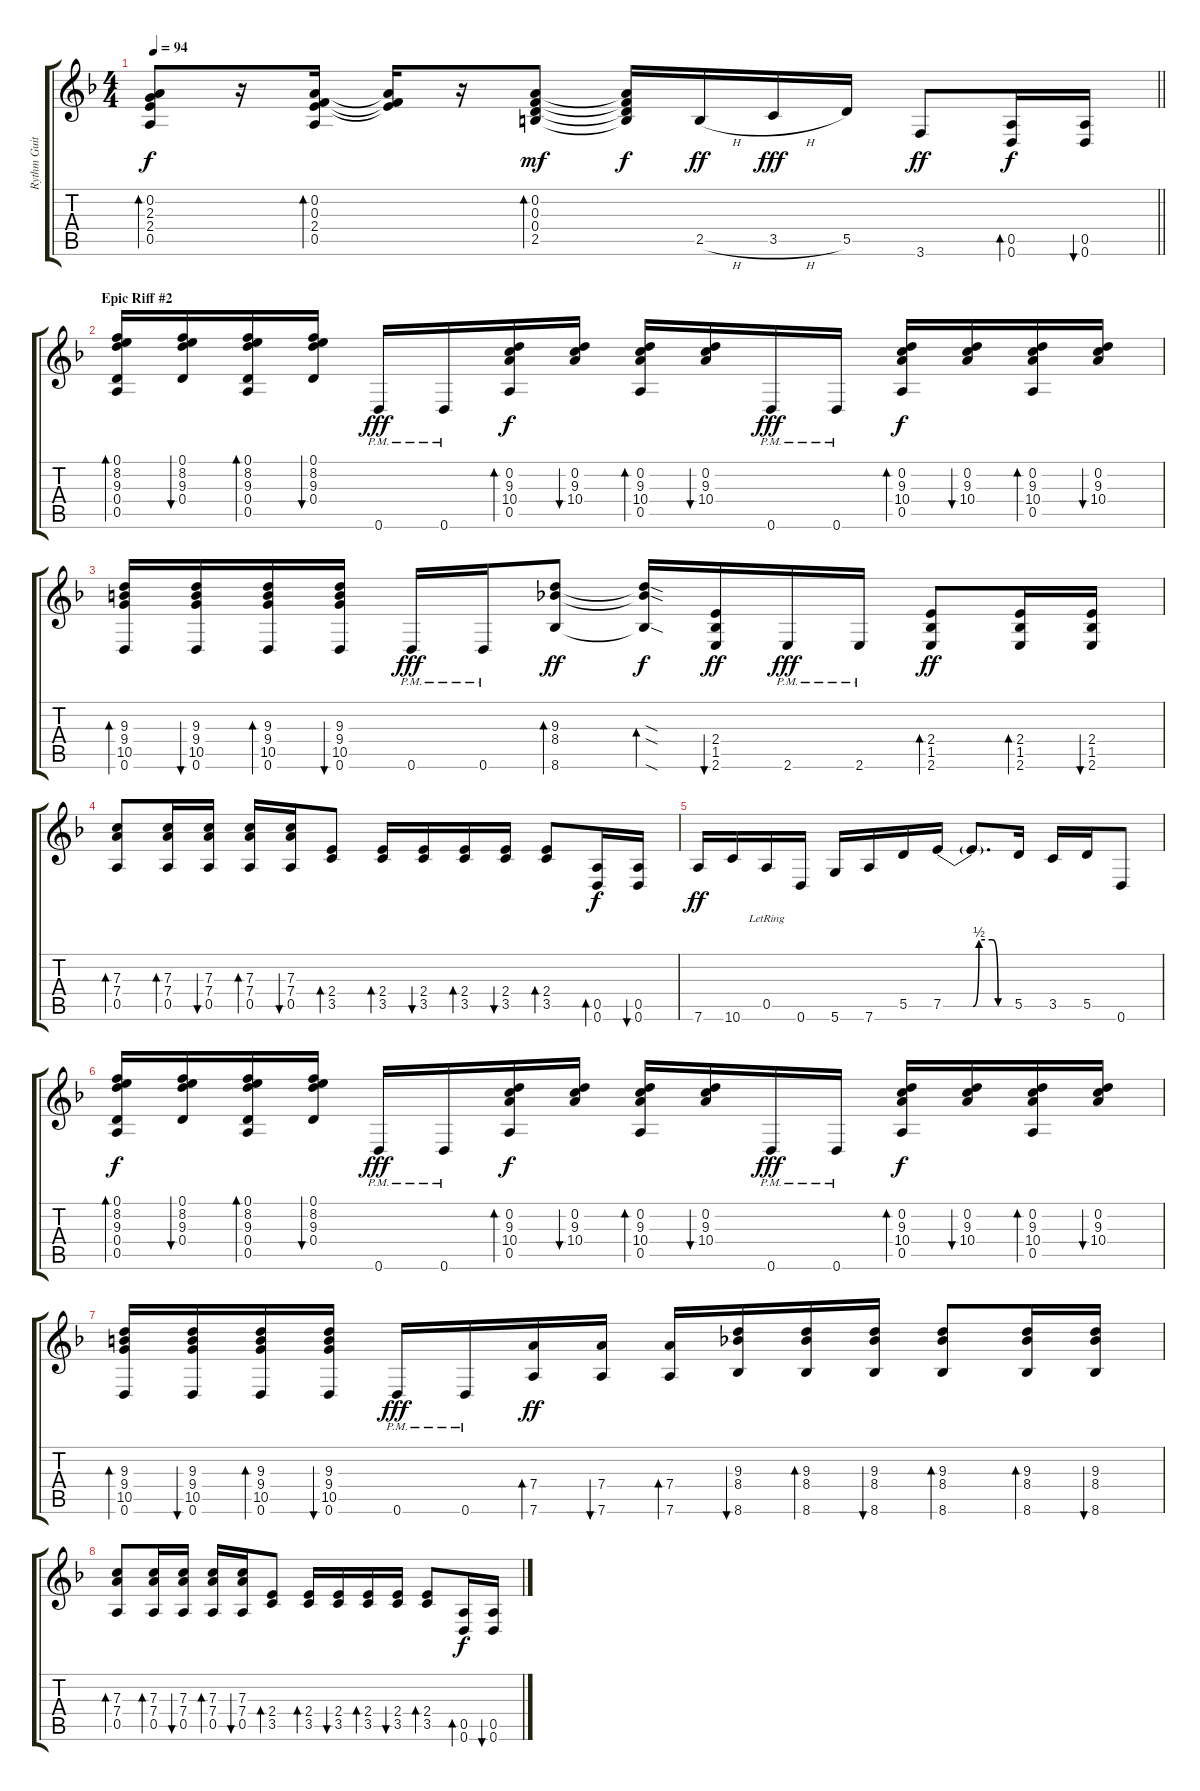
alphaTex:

\track ("Rythm Guitar 2" "Rythm Guit") {instrument distortionguitar}
\staff {score tabs}
\tuning (E4 A3 F3 D3 A2 D2) {hide}
\ts (4 4)
\tempo 94
\clef g2
\barLineRight lightlight
\ks dminor
(0.2 2.3 2.4 0.5).8{bd 30 dy f} r.16 (0.2 0.3 2.4 0.5).16{bd 30} (0.2{t} 0.3{t} 2.4{t}).16 r.16 (0.2 0.3 0.4 2.5).8{bd 30 dy mf} (0.2{t} 0.3{t} 0.4{t} 2.5{t}).16{dy f} 2.5{h}.16{dy ff} 3.5{h}.16{dy fff} 5.5.16 3.6.8{dy ff} (0.5 0.6).16{bd 30 dy f} (0.5 0.6).16{bu 30} |
\section ("" "Epic Riff #2")
(0.1 8.2 9.3 0.4 0.5).16{bd 30} (0.1 8.2 9.3 0.4).16{bu 30} (0.1 8.2 9.3 0.4 0.5).16{bd 30} (0.1 8.2 9.3 0.4).16{bu 30} 0.6{pm}.16{dy fff} 0.6{pm}.16 (0.2 9.3 10.4 0.5).16{bd 30 dy f} (0.2 9.3 10.4).16{bu 30} (0.2 9.3 10.4 0.5).16{bd 30} (0.2 9.3 10.4).16{bu 30} 0.6{pm}.16{dy fff} 0.6{pm}.16 (0.2 9.3 10.4 0.5).16{bd 30 dy f} (0.2 9.3 10.4).16{bu 30} (0.2 9.3 10.4 0.5).16{bd 30} (0.2 9.3 10.4).16{bu 30} |
(9.3 9.4 10.5 0.6).16{bd 30} (9.3 9.4 10.5 0.6).16{bu 30} (9.3 9.4 10.5 0.6).16{bd 30} (9.3 9.4 10.5 0.6).16{bu 30} 0.6{pm}.16{dy fff} 0.6{pm}.16 (9.3 8.4 8.6).8{bd 30 dy ff} (9.3{sod t} 8.4{sod t} 8.6{sod t}).16{bd 30 dy f} (2.4 1.5 2.6).16{bu 30 dy ff} 2.6{pm}.16{dy fff} 2.6{pm}.16 (2.4 1.5 2.6).8{bd 30 dy ff} (2.4 1.5 2.6).16{bd 30} (2.4 1.5 2.6).16{bu 60} |
(7.3 7.4 0.5).8{bd 30} (7.3 7.4 0.5).16{bd 30} (7.3 7.4 0.5).16{bu 30} (7.3 7.4 0.5).16{bd 30} (7.3 7.4 0.5).16{bu 30} (2.4 3.5).8{bd 30} (2.4 3.5).16{bd 30} (2.4 3.5).16{bu 30} (2.4 3.5).16{bd 30} (2.4 3.5).16{bu 30} (2.4 3.5).8{bd 30} (0.5 0.6).16{bd 30 dy f} (0.5 0.6).16{bu 30} |
7.6.16{dy ff} 10.6.16 0.5{lr}.16 0.6.16 5.6.16 7.6.16 5.5.16 7.5{be (custom 0 0 25 0 30 2 41 2 46 0 60 0)}.16 7.5{t}.8{d} 5.5.16 3.5.16 5.5.16 0.6.8 |
(0.1 8.2 9.3 0.4 0.5).16{bd 30 dy f} (0.1 8.2 9.3 0.4).16{bu 30} (0.1 8.2 9.3 0.4 0.5).16{bd 30} (0.1 8.2 9.3 0.4).16{bu 30} 0.6{pm}.16{dy fff} 0.6{pm}.16 (0.2 9.3 10.4 0.5).16{bd 30 dy f} (0.2 9.3 10.4).16{bu 30} (0.2 9.3 10.4 0.5).16{bd 30} (0.2 9.3 10.4).16{bu 30} 0.6{pm}.16{dy fff} 0.6{pm}.16 (0.2 9.3 10.4 0.5).16{bd 30 dy f} (0.2 9.3 10.4).16{bu 30} (0.2 9.3 10.4 0.5).16{bd 30} (0.2 9.3 10.4).16{bu 30} |
(9.3 9.4 10.5 0.6).16{bd 30} (9.3 9.4 10.5 0.6).16{bu 30} (9.3 9.4 10.5 0.6).16{bd 30} (9.3 9.4 10.5 0.6).16{bu 30} 0.6{pm}.16{dy fff} 0.6{pm}.16 (7.4 7.6).16{bd 30 dy ff} (7.4 7.6).16{bu 30} (7.4 7.6).16{bd 30} (9.3 8.4 8.6).16{bu 30} (9.3 8.4 8.6).16{bd 30} (9.3 8.4 8.6).16{bu 30} (9.3 8.4 8.6).8{bd 30} (9.3 8.4 8.6).16{bd 30} (9.3 8.4 8.6).16{bu 30} |
(7.3 7.4 0.5).8{bd 30} (7.3 7.4 0.5).16{bd 30} (7.3 7.4 0.5).16{bu 30} (7.3 7.4 0.5).16{bd 30} (7.3 7.4 0.5).16{bu 30} (2.4 3.5).8{bd 30} (2.4 3.5).16{bd 30} (2.4 3.5).16{bu 30} (2.4 3.5).16{bd 30} (2.4 3.5).16{bu 30} (2.4 3.5).8{bd 30} (0.5 0.6).16{bd 30 dy f} (0.5 0.6).16{bu 30}
